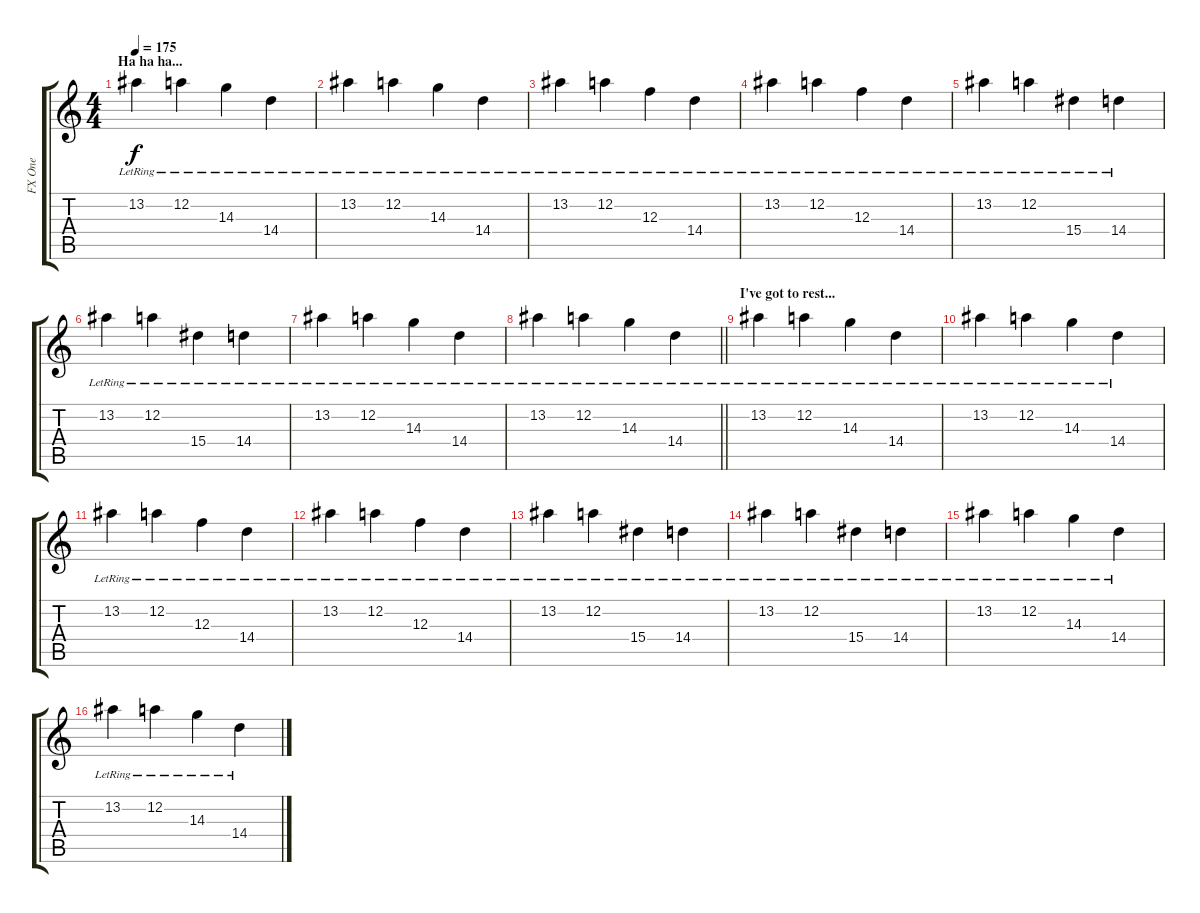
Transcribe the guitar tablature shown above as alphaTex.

\track ("FX One" "FX One") {instrument guitarharmonics}
\staff {score tabs}
\tuning (D4 A3 F3 C3 G2 C2) {hide}
\ts (4 4)
\section ("" "Ha ha ha...")
\tempo 175
\clef g2
\ks c
13.2{lr}.4{dy f} 12.2{lr}.4 14.3{lr}.4 14.4{lr}.4 |
13.2{lr}.4 12.2{lr}.4 14.3{lr}.4 14.4{lr}.4 |
13.2{lr}.4 12.2{lr}.4 12.3{lr}.4 14.4{lr}.4 |
13.2{lr}.4 12.2{lr}.4 12.3{lr}.4 14.4{lr}.4 |
13.2{lr}.4 12.2{lr}.4 15.4{lr}.4 14.4{lr}.4 |
13.2{lr}.4 12.2{lr}.4 15.4{lr}.4 14.4{lr}.4 |
13.2{lr}.4 12.2{lr}.4 14.3{lr}.4 14.4{lr}.4 |
\barLineRight lightlight
13.2{lr}.4 12.2{lr}.4 14.3{lr}.4 14.4{lr}.4 |
\section ("" "I've got to rest...")
13.2{lr}.4 12.2{lr}.4 14.3{lr}.4 14.4{lr}.4 |
13.2{lr}.4 12.2{lr}.4 14.3{lr}.4 14.4{lr}.4 |
13.2{lr}.4 12.2{lr}.4 12.3{lr}.4 14.4{lr}.4 |
13.2{lr}.4 12.2{lr}.4 12.3{lr}.4 14.4{lr}.4 |
13.2{lr}.4 12.2{lr}.4 15.4{lr}.4 14.4{lr}.4 |
13.2{lr}.4 12.2{lr}.4 15.4{lr}.4 14.4{lr}.4 |
13.2{lr}.4 12.2{lr}.4 14.3{lr}.4 14.4{lr}.4 |
13.2{lr}.4 12.2{lr}.4 14.3{lr}.4 14.4{lr}.4
